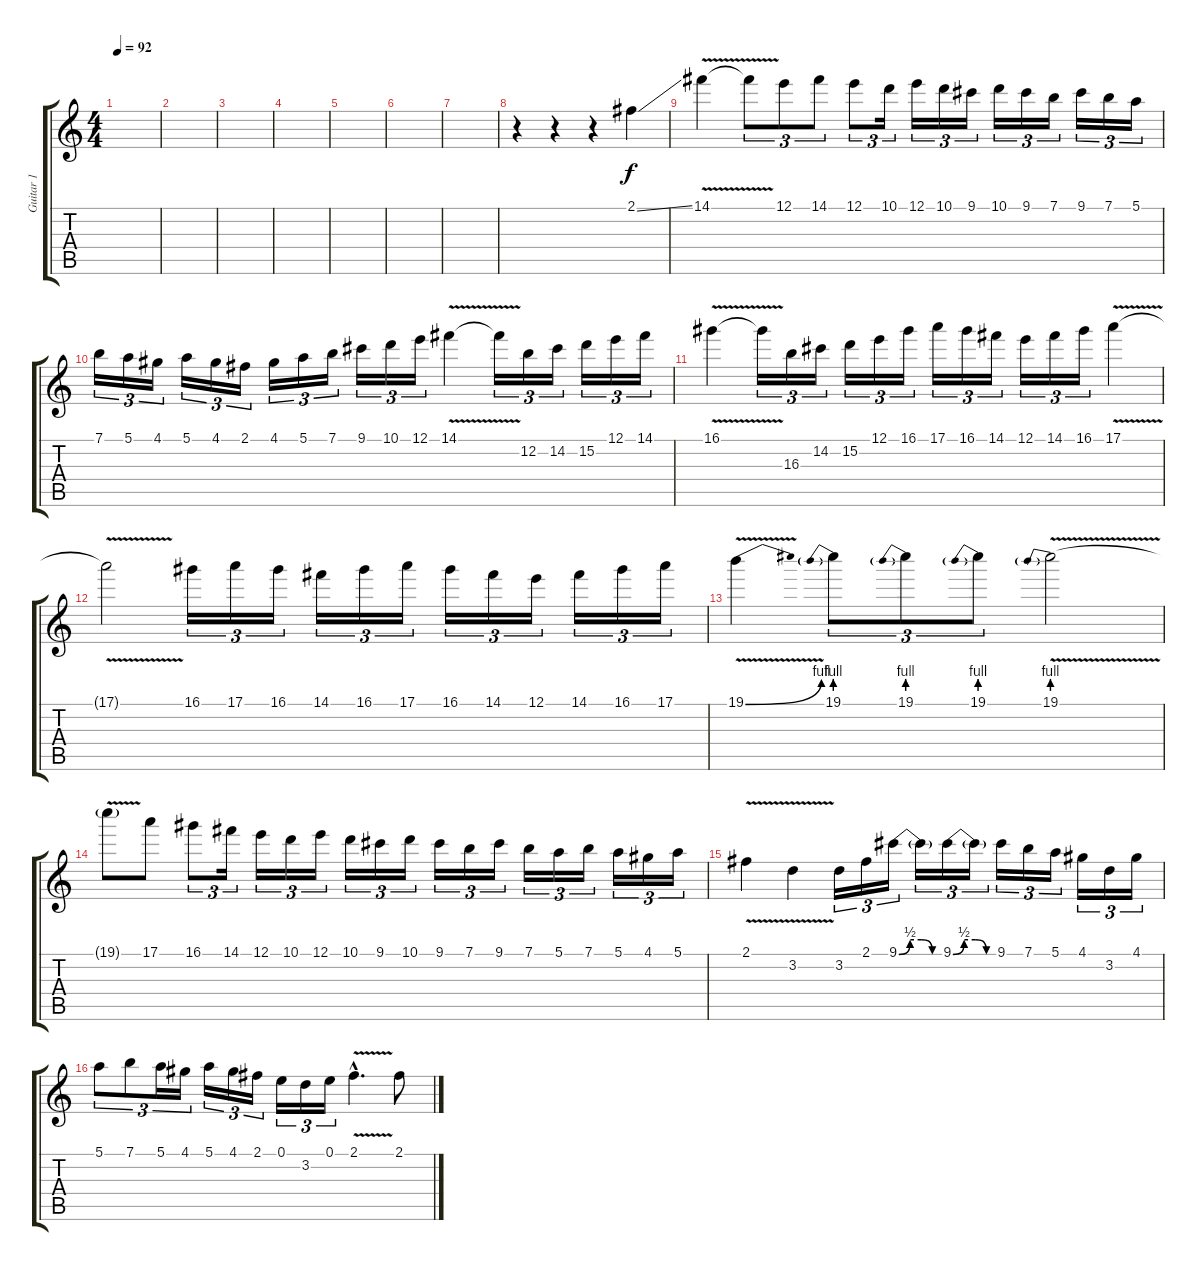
\track ("Guitar 1" "Guitar 1") {instrument electricguitarclean}
\staff {score tabs}
\tuning (E4 B3 G3 D3 A2 E2) {hide}
\ts (4 4)
\tempo 92
\clef g2
\ks c
|
|
|
|
|
|
|
r.4 r.4 r.4 2.1{ss}.4 |
14.1{v}.4 14.1{t}.8{tu (3 2)} 12.1.8{tu (3 2)} 14.1.8{tu (3 2)} 12.1.8{tu (3 2)} 10.1.16{tu (3 2)} 12.1.16{tu (3 2)} 10.1.16{tu (3 2)} 9.1.16{tu (3 2)} 10.1.16{tu (3 2)} 9.1.16{tu (3 2)} 7.1.16{tu (3 2)} 9.1.16{tu (3 2)} 7.1.16{tu (3 2)} 5.1.16{tu (3 2)} |
7.1.16{tu (3 2)} 5.1.16{tu (3 2)} 4.1.16{tu (3 2)} 5.1.16{tu (3 2)} 4.1.16{tu (3 2)} 2.1.16{tu (3 2)} 4.1.16{tu (3 2)} 5.1.16{tu (3 2)} 7.1.16{tu (3 2)} 9.1.16{tu (3 2)} 10.1.16{tu (3 2)} 12.1.16{tu (3 2)} 14.1{v}.4 14.1{t}.16{tu (3 2)} 12.2.16{tu (3 2)} 14.2.16{tu (3 2)} 15.2.16{tu (3 2)} 12.1.16{tu (3 2)} 14.1.16{tu (3 2)} |
16.1{v}.4 16.1{t}.16{tu (3 2)} 16.3.16{tu (3 2)} 14.2.16{tu (3 2)} 15.2.16{tu (3 2)} 12.1.16{tu (3 2)} 16.1.16{tu (3 2)} 17.1.16{tu (3 2)} 16.1.16{tu (3 2)} 14.1.16{tu (3 2)} 12.1.16{tu (3 2)} 14.1.16{tu (3 2)} 16.1.16{tu (3 2)} 17.1{v}.4 |
17.1{t}.2 16.1.16{tu (3 2)} 17.1.16{tu (3 2)} 16.1.16{tu (3 2)} 14.1.16{tu (3 2)} 16.1.16{tu (3 2)} 17.1.16{tu (3 2)} 16.1.16{tu (3 2)} 14.1.16{tu (3 2)} 12.1.16{tu (3 2)} 14.1.16{tu (3 2)} 16.1.16{tu (3 2)} 17.1.16{tu (3 2)} |
19.1{be (bend 0 0 60 4) v}.4 19.1{be (prebend 0 4 60 4)}.8{tu (3 2)} 19.1{be (prebend 0 4 60 4)}.8{tu (3 2)} 19.1{be (prebend 0 4 60 4)}.8{tu (3 2)} 19.1{be (prebend 0 4 60 4) v}.2 |
19.1{t}.8 17.1.8 16.1.8{tu (3 2)} 14.1.16{tu (3 2)} 12.1.16{tu (3 2)} 10.1.16{tu (3 2)} 12.1.16{tu (3 2)} 10.1.16{tu (3 2)} 9.1.16{tu (3 2)} 10.1.16{tu (3 2)} 9.1.16{tu (3 2)} 7.1.16{tu (3 2)} 9.1.16{tu (3 2)} 7.1.16{tu (3 2)} 5.1.16{tu (3 2)} 7.1.16{tu (3 2)} 5.1.16{tu (3 2)} 4.1.16{tu (3 2)} 5.1.16{tu (3 2)} |
2.1{v}.4 3.2{v}.4 3.2.16{tu (3 2)} 2.1.16{tu (3 2)} 9.1{be (custom 0 0 15 2 30 2 45 0 60 0)}.16{tu (3 2)} 9.1{t}.16{tu (3 2)} 9.1{be (custom 0 0 15 2 30 2 45 0 60 0)}.16{tu (3 2)} 9.1{t}.16{tu (3 2)} 9.1.16{tu (3 2)} 7.1.16{tu (3 2)} 5.1.16{tu (3 2)} 4.1.16{tu (3 2)} 3.2.16{tu (3 2)} 4.1.16{tu (3 2)} |
5.1.8{tu (3 2)} 7.1.8{tu (3 2)} 5.1.16{tu (3 2)} 4.1.16{tu (3 2)} 5.1.16{tu (3 2)} 4.1.16{tu (3 2)} 2.1.16{tu (3 2)} 0.1.16{tu (3 2)} 3.2.16{tu (3 2)} 0.1.16{tu (3 2)} 2.1{v hac}.4{d} 2.1{ss}.8
